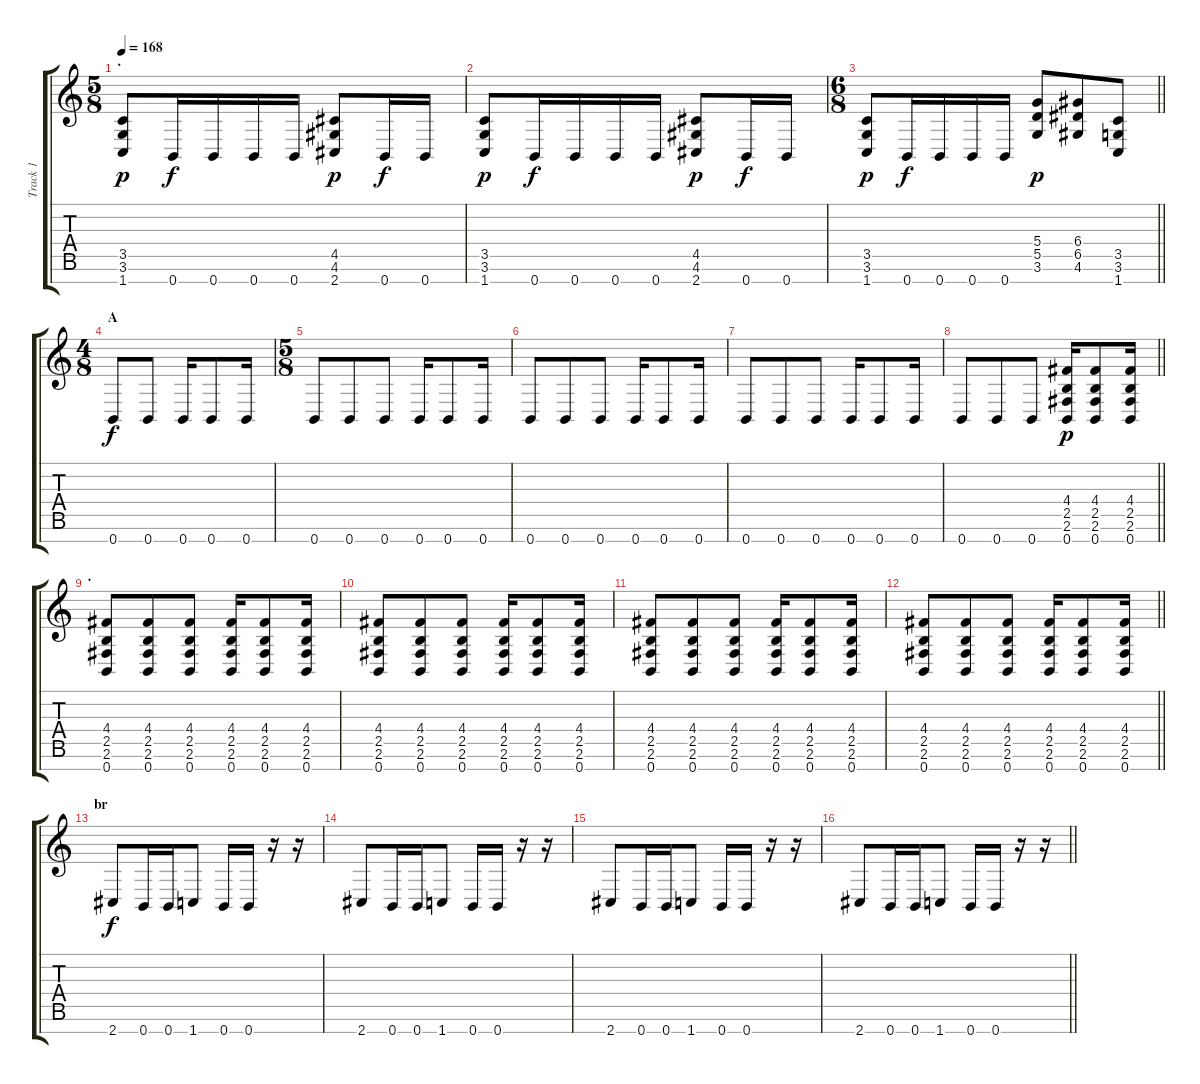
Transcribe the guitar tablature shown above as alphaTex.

\track ("Track 1" "Track 1") {instrument acousticguitarsteel}
\staff {score tabs}
\tuning (E4 B3 G3 D3 A2 E2 B1) {hide}
\ts (5 8)
\section ("" ".")
\tempo 168
\clef g2
\ks c
(3.5 3.6 1.7).8{dy p} 0.7.16{dy f} 0.7.16 0.7.16 0.7.16 (4.5 4.6 2.7).8{dy p} 0.7.16{dy f} 0.7.16 |
(3.5 3.6 1.7).8{dy p} 0.7.16{dy f} 0.7.16 0.7.16 0.7.16 (4.5 4.6 2.7).8{dy p} 0.7.16{dy f} 0.7.16 |
\ts (6 8)
\barLineRight lightlight
(3.5 3.6 1.7).8{dy p} 0.7.16{dy f} 0.7.16 0.7.16 0.7.16 (5.4 5.5 3.6).8{dy p} (6.4 6.5 4.6).8 (3.5 3.6 1.7).8 |
\ts (4 8)
\section ("" "A")
0.7.8{dy f} 0.7.8 0.7.16 0.7.8 0.7.16 |
\ts (5 8)
0.7.8 0.7.8 0.7.8 0.7.16 0.7.8 0.7.16 |
0.7.8 0.7.8 0.7.8 0.7.16 0.7.8 0.7.16 |
0.7.8 0.7.8 0.7.8 0.7.16 0.7.8 0.7.16 |
\barLineRight lightlight
0.7.8 0.7.8 0.7.8 (4.4 2.5 2.6 0.7).16{dy p} (4.4 2.5 2.6 0.7).8 (4.4 2.5 2.6 0.7).16 |
\section ("" ".")
(4.4 2.5 2.6 0.7).8 (4.4 2.5 2.6 0.7).8 (4.4 2.5 2.6 0.7).8 (4.4 2.5 2.6 0.7).16 (4.4 2.5 2.6 0.7).8 (4.4 2.5 2.6 0.7).16 |
(4.4 2.5 2.6 0.7).8 (4.4 2.5 2.6 0.7).8 (4.4 2.5 2.6 0.7).8 (4.4 2.5 2.6 0.7).16 (4.4 2.5 2.6 0.7).8 (4.4 2.5 2.6 0.7).16 |
(4.4 2.5 2.6 0.7).8 (4.4 2.5 2.6 0.7).8 (4.4 2.5 2.6 0.7).8 (4.4 2.5 2.6 0.7).16 (4.4 2.5 2.6 0.7).8 (4.4 2.5 2.6 0.7).16 |
\barLineRight lightlight
(4.4 2.5 2.6 0.7).8 (4.4 2.5 2.6 0.7).8 (4.4 2.5 2.6 0.7).8 (4.4 2.5 2.6 0.7).16 (4.4 2.5 2.6 0.7).8 (4.4 2.5 2.6 0.7).16 |
\section ("" "br")
2.7.8{dy f} 0.7.16 0.7.16 1.7.8 0.7.16 0.7.16 r.16 r.16 |
2.7.8 0.7.16 0.7.16 1.7.8 0.7.16 0.7.16 r.16 r.16 |
2.7.8 0.7.16 0.7.16 1.7.8 0.7.16 0.7.16 r.16 r.16 |
\barLineRight lightlight
2.7.8 0.7.16 0.7.16 1.7.8 0.7.16 0.7.16 r.16 r.16
